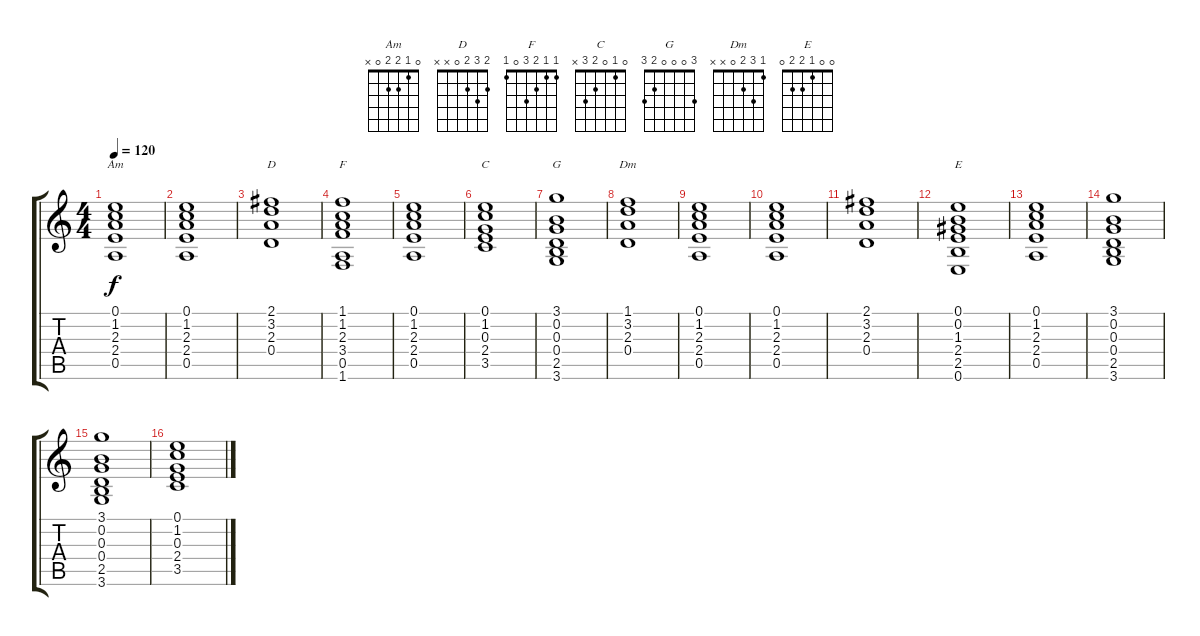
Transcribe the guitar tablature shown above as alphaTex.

\track "" {instrument electricguitarjazz}
\staff {score tabs}
\tuning (E4 B3 G3 D3 A2 E2) {hide}
\chord ("Am" 0 1 2 2 0 x)
\chord ("D" 2 3 2 0 x x)
\chord ("F" 1 1 2 3 0 1)
\chord ("C" 0 1 0 2 3 x)
\chord ("G" 3 0 0 0 2 3)
\chord ("Dm" 1 3 2 0 x x)
\chord ("E" 0 0 1 2 2 0)
\ts (4 4)
\tempo 120
\clef g2
\ks c
(0.1 1.2 2.3 2.4 0.5).1{ch "Am" dy f} |
(0.1 1.2 2.3 2.4 0.5).1 |
(2.1 3.2 2.3 0.4).1{ch "D"} |
(1.1 1.2 2.3 3.4 0.5 1.6).1{ch "F"} |
(0.1 1.2 2.3 2.4 0.5).1 |
(0.1 1.2 0.3 2.4 3.5).1{ch "C"} |
(3.1 0.2 0.3 0.4 2.5 3.6).1{ch "G"} |
(1.1 3.2 2.3 0.4).1{ch "Dm"} |
(0.1 1.2 2.3 2.4 0.5).1 |
(0.1 1.2 2.3 2.4 0.5).1 |
(2.1 3.2 2.3 0.4).1 |
(0.1 0.2 1.3 2.4 2.5 0.6).1{ch "E"} |
\section ("" "")
(0.1 1.2 2.3 2.4 0.5).1 |
(3.1 0.2 0.3 0.4 2.5 3.6).1 |
(3.1 0.2 0.3 0.4 2.5 3.6).1 |
(0.1 1.2 0.3 2.4 3.5).1
